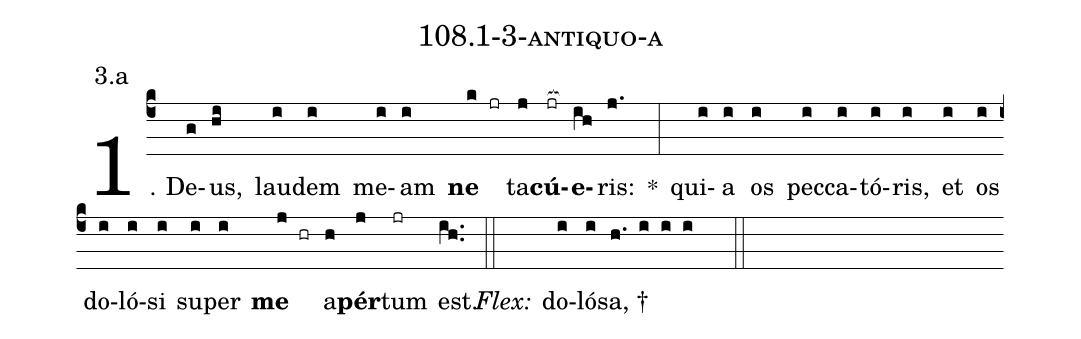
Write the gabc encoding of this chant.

name: 108.1-3-antiquo-a;
annotation: 3.a;
%%
(c4)1. De(g)us,(hi) lau(i)dem(i) me(i)am(i) <b>ne</b>(k jr) ta(j)<b>cú</b>(jr[ocb:1{])<b>e</b>(ih[ocb:0}])ris:(j.) *(:) qui(i)a(i) os(i) pec(i)ca(i)tó(i)ris,(i) et(i) os(i) do(i)ló(i)si(i) su(i)per(i) <b>me</b>(j hr) a(h)<b>pér</b>(j)tum(jr) est.(ih..) (::)
<i>Flex:</i>()  do(i)ló(i)sa, †(h. i i i  ::)
